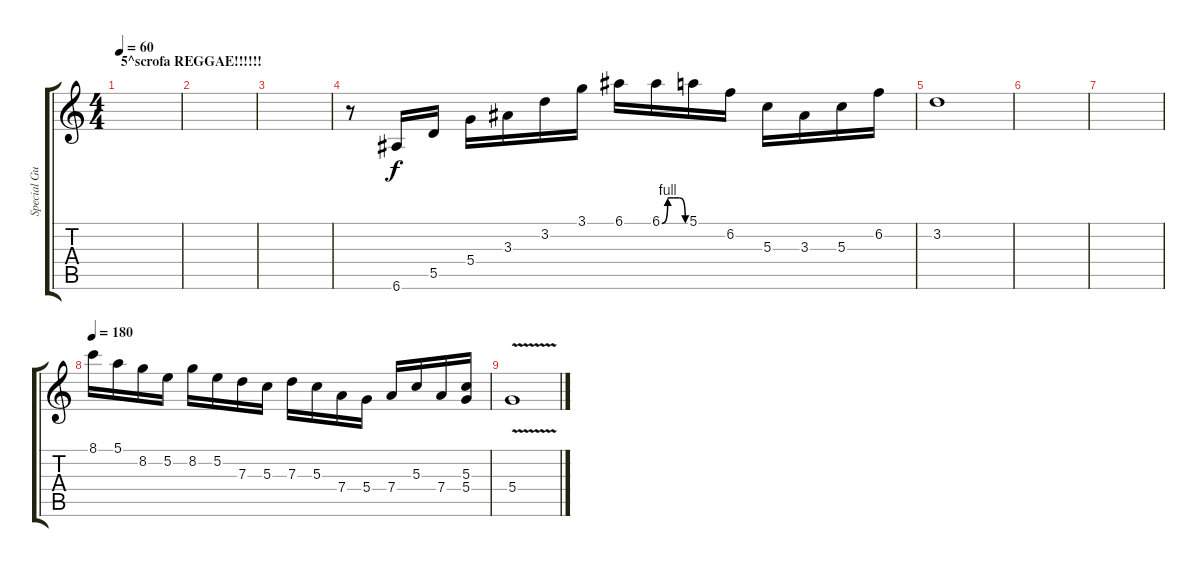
\track ("Special Guest \"Dave\"" "Special Gu") {instrument electricguitarjazz}
\staff {score tabs}
\tuning (E4 B3 G3 D3 A2 E2) {hide}
\ts (4 4)
\section ("" "5^scrofa REGGAE!!!!!!")
\tempo 60
\clef g2
\ks c
|
|
|
r.8 6.6.16 5.5.16 5.4.16 3.3.16 3.2.16 3.1.16 6.1.16 6.1{be (custom 0 0 15 4 30 4 45 4 60 0)}.16 5.1.16 6.2.16 5.3.16 3.3.16 5.3.16 6.2.16 |
3.2.1 |
|
|
\tempo 180
8.1.16 5.1.16 8.2.16 5.2.16 8.2.16 5.2.16 7.3.16 5.3.16 7.3.16 5.3.16 7.4.16 5.4.16 7.4.16 5.3.16 7.4.16 (5.3 5.4).16 |
5.4{v}.1
